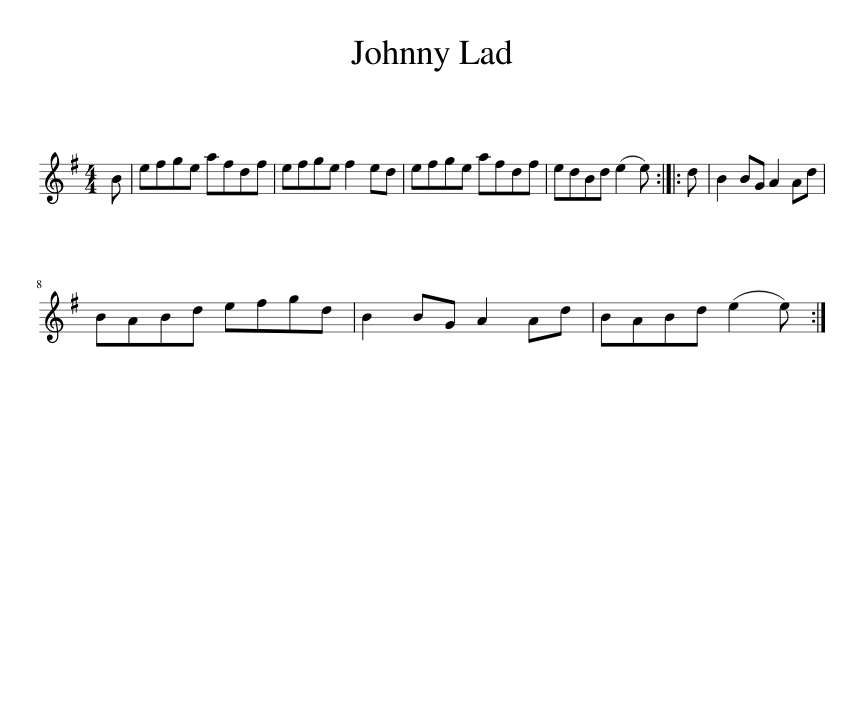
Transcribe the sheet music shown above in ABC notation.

X:1
L:1/8
M:4/4
I:linebreak $
K:Emin
V:1 treble
V:1
 B | efge afdf | efge f2 ed | efge afdf | edBd (e2 e) :: %5
 d | B2 BG A2 Ad |$ BABd efgd | B2 BG A2 Ad | BABd (e2 e) :| %10
